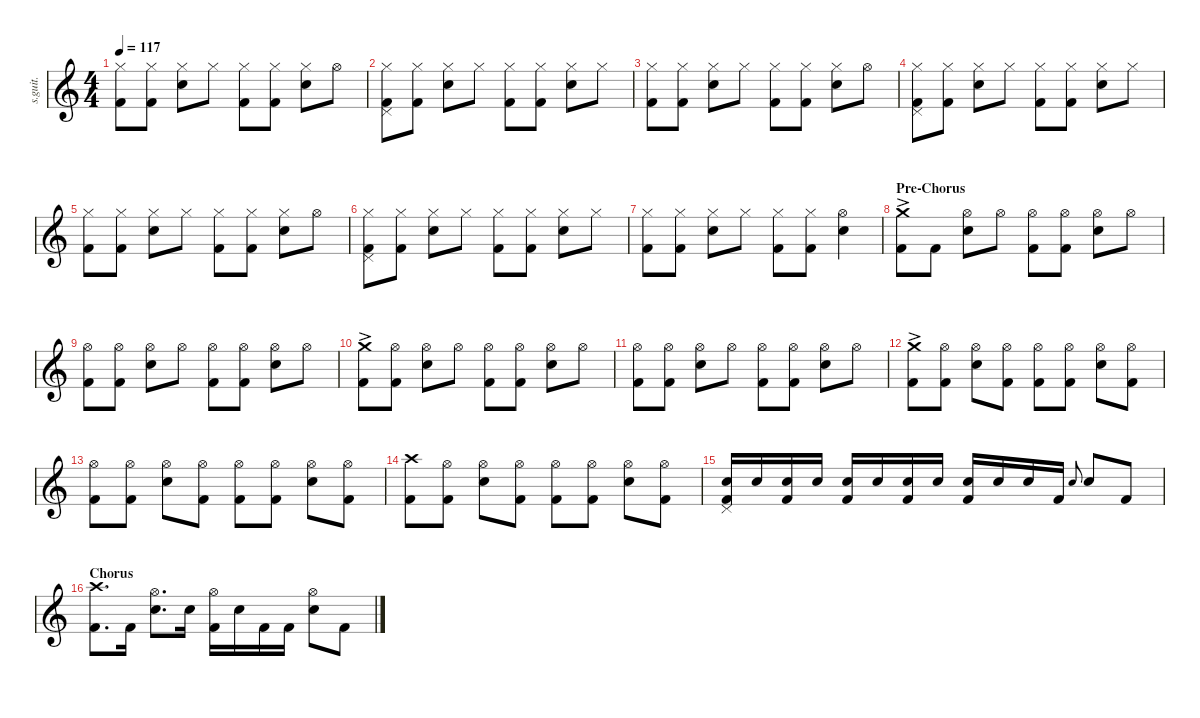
\defaultSystemsLayout 4
\hideDynamics
\bracketExtendMode nobrackets
\track ("Dave Grohl" "s.guit.") {instrument percussion}
\staff {score}
\articulation defaults
\ts (4 4)
\tempo 117
\clef g2
\ks c
("Hi-Hat (closed)" "Kick (hit) 2").8{lyrics (0 "") lyrics (1 "") lyrics (2 "") lyrics (3 "") lyrics (4 "") dy mf} ("Hi-Hat (closed)" "Kick (hit) 2").8{lyrics (0 "") lyrics (1 "") lyrics (2 "") lyrics (3 "") lyrics (4 "")} ("Hi-Hat (closed)" "Snare (hit) 2").8{lyrics (0 "") lyrics (1 "") lyrics (2 "") lyrics (3 "") lyrics (4 "")} "Hi-Hat (closed)".8{lyrics (0 "") lyrics (1 "") lyrics (2 "") lyrics (3 "") lyrics (4 "")} ("Hi-Hat (closed)" "Kick (hit) 2").8{lyrics (0 "") lyrics (1 "") lyrics (2 "") lyrics (3 "") lyrics (4 "")} ("Hi-Hat (closed)" "Kick (hit) 2").8{lyrics (0 "") lyrics (1 "") lyrics (2 "") lyrics (3 "") lyrics (4 "")} ("Hi-Hat (closed)" "Snare (hit) 2").8{lyrics (0 "") lyrics (1 "") lyrics (2 "") lyrics (3 "") lyrics (4 "")} "Hi-Hat (open)".8{lyrics (0 "") lyrics (1 "") lyrics (2 "") lyrics (3 "") lyrics (4 "")} |
("Hi-Hat (closed)" "Kick (hit) 2" "Pedal Hi-Hat (hit)").8{lyrics (0 "") lyrics (1 "") lyrics (2 "") lyrics (3 "") lyrics (4 "")} ("Hi-Hat (closed)" "Kick (hit) 2").8{lyrics (0 "") lyrics (1 "") lyrics (2 "") lyrics (3 "") lyrics (4 "")} ("Hi-Hat (closed)" "Snare (hit) 2").8{lyrics (0 "") lyrics (1 "") lyrics (2 "") lyrics (3 "") lyrics (4 "")} "Hi-Hat (closed)".8{lyrics (0 "") lyrics (1 "") lyrics (2 "") lyrics (3 "") lyrics (4 "")} ("Hi-Hat (closed)" "Kick (hit) 2").8{lyrics (0 "") lyrics (1 "") lyrics (2 "") lyrics (3 "") lyrics (4 "")} ("Hi-Hat (closed)" "Kick (hit) 2").8{lyrics (0 "") lyrics (1 "") lyrics (2 "") lyrics (3 "") lyrics (4 "")} ("Hi-Hat (closed)" "Snare (hit) 2").8{lyrics (0 "") lyrics (1 "") lyrics (2 "") lyrics (3 "") lyrics (4 "")} "Hi-Hat (closed)".8{lyrics (0 "") lyrics (1 "") lyrics (2 "") lyrics (3 "") lyrics (4 "")} |
("Hi-Hat (closed)" "Kick (hit) 2").8{lyrics (0 "") lyrics (1 "") lyrics (2 "") lyrics (3 "") lyrics (4 "")} ("Hi-Hat (closed)" "Kick (hit) 2").8{lyrics (0 "") lyrics (1 "") lyrics (2 "") lyrics (3 "") lyrics (4 "")} ("Hi-Hat (closed)" "Snare (hit) 2").8{lyrics (0 "") lyrics (1 "") lyrics (2 "") lyrics (3 "") lyrics (4 "")} "Hi-Hat (closed)".8{lyrics (0 "") lyrics (1 "") lyrics (2 "") lyrics (3 "") lyrics (4 "")} ("Hi-Hat (closed)" "Kick (hit) 2").8{lyrics (0 "") lyrics (1 "") lyrics (2 "") lyrics (3 "") lyrics (4 "")} ("Hi-Hat (closed)" "Kick (hit) 2").8{lyrics (0 "") lyrics (1 "") lyrics (2 "") lyrics (3 "") lyrics (4 "")} ("Hi-Hat (closed)" "Snare (hit) 2").8{lyrics (0 "") lyrics (1 "") lyrics (2 "") lyrics (3 "") lyrics (4 "")} "Hi-Hat (open)".8{lyrics (0 "") lyrics (1 "") lyrics (2 "") lyrics (3 "") lyrics (4 "")} |
("Hi-Hat (closed)" "Kick (hit) 2" "Pedal Hi-Hat (hit)").8{lyrics (0 "") lyrics (1 "") lyrics (2 "") lyrics (3 "") lyrics (4 "")} ("Hi-Hat (closed)" "Kick (hit) 2").8{lyrics (0 "") lyrics (1 "") lyrics (2 "") lyrics (3 "") lyrics (4 "")} ("Hi-Hat (closed)" "Snare (hit) 2").8{lyrics (0 "") lyrics (1 "") lyrics (2 "") lyrics (3 "") lyrics (4 "")} "Hi-Hat (closed)".8{lyrics (0 "") lyrics (1 "") lyrics (2 "") lyrics (3 "") lyrics (4 "")} ("Hi-Hat (closed)" "Kick (hit) 2").8{lyrics (0 "") lyrics (1 "") lyrics (2 "") lyrics (3 "") lyrics (4 "")} ("Hi-Hat (closed)" "Kick (hit) 2").8{lyrics (0 "") lyrics (1 "") lyrics (2 "") lyrics (3 "") lyrics (4 "")} ("Hi-Hat (closed)" "Snare (hit) 2").8{lyrics (0 "") lyrics (1 "") lyrics (2 "") lyrics (3 "") lyrics (4 "")} "Hi-Hat (closed)".8{lyrics (0 "") lyrics (1 "") lyrics (2 "") lyrics (3 "") lyrics (4 "")} |
("Hi-Hat (closed)" "Kick (hit) 2").8{lyrics (0 "") lyrics (1 "") lyrics (2 "") lyrics (3 "") lyrics (4 "")} ("Hi-Hat (closed)" "Kick (hit) 2").8{lyrics (0 "") lyrics (1 "") lyrics (2 "") lyrics (3 "") lyrics (4 "")} ("Hi-Hat (closed)" "Snare (hit) 2").8{lyrics (0 "") lyrics (1 "") lyrics (2 "") lyrics (3 "") lyrics (4 "")} "Hi-Hat (closed)".8{lyrics (0 "") lyrics (1 "") lyrics (2 "") lyrics (3 "") lyrics (4 "")} ("Hi-Hat (closed)" "Kick (hit) 2").8{lyrics (0 "") lyrics (1 "") lyrics (2 "") lyrics (3 "") lyrics (4 "")} ("Hi-Hat (closed)" "Kick (hit) 2").8{lyrics (0 "") lyrics (1 "") lyrics (2 "") lyrics (3 "") lyrics (4 "")} ("Hi-Hat (closed)" "Snare (hit) 2").8{lyrics (0 "") lyrics (1 "") lyrics (2 "") lyrics (3 "") lyrics (4 "")} "Hi-Hat (open)".8{lyrics (0 "") lyrics (1 "") lyrics (2 "") lyrics (3 "") lyrics (4 "")} |
("Hi-Hat (closed)" "Kick (hit) 2" "Pedal Hi-Hat (hit)").8{lyrics (0 "") lyrics (1 "") lyrics (2 "") lyrics (3 "") lyrics (4 "")} ("Hi-Hat (closed)" "Kick (hit) 2").8{lyrics (0 "") lyrics (1 "") lyrics (2 "") lyrics (3 "") lyrics (4 "")} ("Hi-Hat (closed)" "Snare (hit) 2").8{lyrics (0 "") lyrics (1 "") lyrics (2 "") lyrics (3 "") lyrics (4 "")} "Hi-Hat (closed)".8{lyrics (0 "") lyrics (1 "") lyrics (2 "") lyrics (3 "") lyrics (4 "")} ("Hi-Hat (closed)" "Kick (hit) 2").8{lyrics (0 "") lyrics (1 "") lyrics (2 "") lyrics (3 "") lyrics (4 "")} ("Hi-Hat (closed)" "Kick (hit) 2").8{lyrics (0 "") lyrics (1 "") lyrics (2 "") lyrics (3 "") lyrics (4 "")} ("Hi-Hat (closed)" "Snare (hit) 2").8{lyrics (0 "") lyrics (1 "") lyrics (2 "") lyrics (3 "") lyrics (4 "")} "Hi-Hat (closed)".8{lyrics (0 "") lyrics (1 "") lyrics (2 "") lyrics (3 "") lyrics (4 "")} |
("Hi-Hat (closed)" "Kick (hit) 2").8{lyrics (0 "") lyrics (1 "") lyrics (2 "") lyrics (3 "") lyrics (4 "")} ("Hi-Hat (closed)" "Kick (hit) 2").8{lyrics (0 "") lyrics (1 "") lyrics (2 "") lyrics (3 "") lyrics (4 "")} ("Hi-Hat (closed)" "Snare (hit) 2").8{lyrics (0 "") lyrics (1 "") lyrics (2 "") lyrics (3 "") lyrics (4 "")} "Hi-Hat (closed)".8{lyrics (0 "") lyrics (1 "") lyrics (2 "") lyrics (3 "") lyrics (4 "")} ("Hi-Hat (closed)" "Kick (hit) 2").8{lyrics (0 "") lyrics (1 "") lyrics (2 "") lyrics (3 "") lyrics (4 "")} ("Hi-Hat (closed)" "Kick (hit) 2").8{lyrics (0 "") lyrics (1 "") lyrics (2 "") lyrics (3 "") lyrics (4 "")} ("Hi-Hat (open)" "Snare (hit) 2").4{lyrics (0 "") lyrics (1 "") lyrics (2 "") lyrics (3 "") lyrics (4 "")} |
\section ("" "Pre-Chorus")
("Crash medium (hit)"{ac} "Kick (hit) 2").8{lyrics (0 "") lyrics (1 "") lyrics (2 "") lyrics (3 "") lyrics (4 "") dy f} "Kick (hit) 2".8{lyrics (0 "") lyrics (1 "") lyrics (2 "") lyrics (3 "") lyrics (4 "")} ("Hi-Hat (open)" "Snare (hit) 2").8{lyrics (0 "") lyrics (1 "") lyrics (2 "") lyrics (3 "") lyrics (4 "")} "Hi-Hat (open)".8{lyrics (0 "") lyrics (1 "") lyrics (2 "") lyrics (3 "") lyrics (4 "")} ("Hi-Hat (open)" "Kick (hit) 2").8{lyrics (0 "") lyrics (1 "") lyrics (2 "") lyrics (3 "") lyrics (4 "")} ("Hi-Hat (open)" "Kick (hit) 2").8{lyrics (0 "") lyrics (1 "") lyrics (2 "") lyrics (3 "") lyrics (4 "")} ("Hi-Hat (open)" "Snare (hit) 2").8{lyrics (0 "") lyrics (1 "") lyrics (2 "") lyrics (3 "") lyrics (4 "")} "Hi-Hat (open)".8{lyrics (0 "") lyrics (1 "") lyrics (2 "") lyrics (3 "") lyrics (4 "")} |
("Hi-Hat (open)" "Kick (hit) 2").8{lyrics (0 "") lyrics (1 "") lyrics (2 "") lyrics (3 "") lyrics (4 "")} ("Hi-Hat (open)" "Kick (hit) 2").8{lyrics (0 "") lyrics (1 "") lyrics (2 "") lyrics (3 "") lyrics (4 "")} ("Hi-Hat (open)" "Snare (hit) 2").8{lyrics (0 "") lyrics (1 "") lyrics (2 "") lyrics (3 "") lyrics (4 "")} "Hi-Hat (open)".8{lyrics (0 "") lyrics (1 "") lyrics (2 "") lyrics (3 "") lyrics (4 "")} ("Hi-Hat (open)" "Kick (hit) 2").8{lyrics (0 "") lyrics (1 "") lyrics (2 "") lyrics (3 "") lyrics (4 "")} ("Hi-Hat (open)" "Kick (hit) 2").8{lyrics (0 "") lyrics (1 "") lyrics (2 "") lyrics (3 "") lyrics (4 "")} ("Hi-Hat (open)" "Snare (hit) 2").8{lyrics (0 "") lyrics (1 "") lyrics (2 "") lyrics (3 "") lyrics (4 "")} "Hi-Hat (open)".8{lyrics (0 "") lyrics (1 "") lyrics (2 "") lyrics (3 "") lyrics (4 "")} |
("Crash medium (hit)"{ac} "Kick (hit) 2").8{lyrics (0 "") lyrics (1 "") lyrics (2 "") lyrics (3 "") lyrics (4 "")} ("Hi-Hat (open)" "Kick (hit) 2").8{lyrics (0 "") lyrics (1 "") lyrics (2 "") lyrics (3 "") lyrics (4 "")} ("Hi-Hat (open)" "Snare (hit) 2").8{lyrics (0 "") lyrics (1 "") lyrics (2 "") lyrics (3 "") lyrics (4 "")} "Hi-Hat (open)".8{lyrics (0 "") lyrics (1 "") lyrics (2 "") lyrics (3 "") lyrics (4 "")} ("Hi-Hat (open)" "Kick (hit) 2").8{lyrics (0 "") lyrics (1 "") lyrics (2 "") lyrics (3 "") lyrics (4 "")} ("Hi-Hat (open)" "Kick (hit) 2").8{lyrics (0 "") lyrics (1 "") lyrics (2 "") lyrics (3 "") lyrics (4 "")} ("Hi-Hat (open)" "Snare (hit) 2").8{lyrics (0 "") lyrics (1 "") lyrics (2 "") lyrics (3 "") lyrics (4 "")} "Hi-Hat (open)".8{lyrics (0 "") lyrics (1 "") lyrics (2 "") lyrics (3 "") lyrics (4 "")} |
("Hi-Hat (open)" "Kick (hit) 2").8{lyrics (0 "") lyrics (1 "") lyrics (2 "") lyrics (3 "") lyrics (4 "")} ("Hi-Hat (open)" "Kick (hit) 2").8{lyrics (0 "") lyrics (1 "") lyrics (2 "") lyrics (3 "") lyrics (4 "")} ("Hi-Hat (open)" "Snare (hit) 2").8{lyrics (0 "") lyrics (1 "") lyrics (2 "") lyrics (3 "") lyrics (4 "")} "Hi-Hat (open)".8{lyrics (0 "") lyrics (1 "") lyrics (2 "") lyrics (3 "") lyrics (4 "")} ("Hi-Hat (open)" "Kick (hit) 2").8{lyrics (0 "") lyrics (1 "") lyrics (2 "") lyrics (3 "") lyrics (4 "")} ("Hi-Hat (open)" "Kick (hit) 2").8{lyrics (0 "") lyrics (1 "") lyrics (2 "") lyrics (3 "") lyrics (4 "")} ("Hi-Hat (open)" "Snare (hit) 2").8{lyrics (0 "") lyrics (1 "") lyrics (2 "") lyrics (3 "") lyrics (4 "")} "Hi-Hat (open)".8{lyrics (0 "") lyrics (1 "") lyrics (2 "") lyrics (3 "") lyrics (4 "")} |
("Crash medium (hit)"{ac} "Kick (hit) 2").8{lyrics (0 "") lyrics (1 "") lyrics (2 "") lyrics (3 "") lyrics (4 "")} ("Hi-Hat (open)" "Kick (hit) 2").8{lyrics (0 "") lyrics (1 "") lyrics (2 "") lyrics (3 "") lyrics (4 "")} ("Hi-Hat (open)" "Snare (hit) 2").8{lyrics (0 "") lyrics (1 "") lyrics (2 "") lyrics (3 "") lyrics (4 "")} ("Hi-Hat (open)" "Kick (hit) 2").8{lyrics (0 "") lyrics (1 "") lyrics (2 "") lyrics (3 "") lyrics (4 "")} ("Hi-Hat (open)" "Kick (hit) 2").8{lyrics (0 "") lyrics (1 "") lyrics (2 "") lyrics (3 "") lyrics (4 "")} ("Hi-Hat (open)" "Kick (hit) 2").8{lyrics (0 "") lyrics (1 "") lyrics (2 "") lyrics (3 "") lyrics (4 "")} ("Hi-Hat (open)" "Snare (hit) 2").8{lyrics (0 "") lyrics (1 "") lyrics (2 "") lyrics (3 "") lyrics (4 "")} ("Hi-Hat (open)" "Kick (hit) 2").8{lyrics (0 "") lyrics (1 "") lyrics (2 "") lyrics (3 "") lyrics (4 "")} |
("Hi-Hat (open)" "Kick (hit) 2").8{lyrics (0 "") lyrics (1 "") lyrics (2 "") lyrics (3 "") lyrics (4 "")} ("Hi-Hat (open)" "Kick (hit) 2").8{lyrics (0 "") lyrics (1 "") lyrics (2 "") lyrics (3 "") lyrics (4 "")} ("Hi-Hat (open)" "Snare (hit) 2").8{lyrics (0 "") lyrics (1 "") lyrics (2 "") lyrics (3 "") lyrics (4 "")} ("Hi-Hat (open)" "Kick (hit) 2").8{lyrics (0 "") lyrics (1 "") lyrics (2 "") lyrics (3 "") lyrics (4 "")} ("Hi-Hat (open)" "Kick (hit) 2").8{lyrics (0 "") lyrics (1 "") lyrics (2 "") lyrics (3 "") lyrics (4 "")} ("Hi-Hat (open)" "Kick (hit) 2").8{lyrics (0 "") lyrics (1 "") lyrics (2 "") lyrics (3 "") lyrics (4 "")} ("Hi-Hat (open)" "Snare (hit) 2").8{lyrics (0 "") lyrics (1 "") lyrics (2 "") lyrics (3 "") lyrics (4 "")} ("Hi-Hat (open)" "Kick (hit) 2").8{lyrics (0 "") lyrics (1 "") lyrics (2 "") lyrics (3 "") lyrics (4 "")} |
("Kick (hit) 2" "Crash high (hit)").8{lyrics (0 "") lyrics (1 "") lyrics (2 "") lyrics (3 "") lyrics (4 "")} ("Hi-Hat (open)" "Kick (hit) 2").8{lyrics (0 "") lyrics (1 "") lyrics (2 "") lyrics (3 "") lyrics (4 "")} ("Hi-Hat (open)" "Snare (hit) 2").8{lyrics (0 "") lyrics (1 "") lyrics (2 "") lyrics (3 "") lyrics (4 "")} ("Hi-Hat (open)" "Kick (hit) 2").8{lyrics (0 "") lyrics (1 "") lyrics (2 "") lyrics (3 "") lyrics (4 "")} ("Hi-Hat (open)" "Kick (hit) 2").8{lyrics (0 "") lyrics (1 "") lyrics (2 "") lyrics (3 "") lyrics (4 "")} ("Hi-Hat (open)" "Kick (hit) 2").8{lyrics (0 "") lyrics (1 "") lyrics (2 "") lyrics (3 "") lyrics (4 "")} ("Hi-Hat (open)" "Snare (hit) 2").8{lyrics (0 "") lyrics (1 "") lyrics (2 "") lyrics (3 "") lyrics (4 "")} ("Hi-Hat (open)" "Kick (hit) 2").8{lyrics (0 "") lyrics (1 "") lyrics (2 "") lyrics (3 "") lyrics (4 "")} |
("Snare (hit) 2" "Kick (hit) 2" "Pedal Hi-Hat (hit)").16{lyrics (0 "") lyrics (1 "") lyrics (2 "") lyrics (3 "") lyrics (4 "")} "Snare (hit) 2".16{lyrics (0 "") lyrics (1 "") lyrics (2 "") lyrics (3 "") lyrics (4 "")} ("Snare (hit) 2" "Kick (hit) 2").16{lyrics (0 "") lyrics (1 "") lyrics (2 "") lyrics (3 "") lyrics (4 "")} "Snare (hit) 2".16{lyrics (0 "") lyrics (1 "") lyrics (2 "") lyrics (3 "") lyrics (4 "")} ("Snare (hit) 2" "Kick (hit) 2").16{lyrics (0 "") lyrics (1 "") lyrics (2 "") lyrics (3 "") lyrics (4 "")} "Snare (hit) 2".16{lyrics (0 "") lyrics (1 "") lyrics (2 "") lyrics (3 "") lyrics (4 "")} ("Snare (hit) 2" "Kick (hit) 2").16{lyrics (0 "") lyrics (1 "") lyrics (2 "") lyrics (3 "") lyrics (4 "")} "Snare (hit) 2".16{lyrics (0 "") lyrics (1 "") lyrics (2 "") lyrics (3 "") lyrics (4 "")} ("Snare (hit) 2" "Kick (hit) 2").16{lyrics (0 "") lyrics (1 "") lyrics (2 "") lyrics (3 "") lyrics (4 "")} "Snare (hit) 2".16{lyrics (0 "") lyrics (1 "") lyrics (2 "") lyrics (3 "") lyrics (4 "")} "Snare (hit) 2".16{lyrics (0 "") lyrics (1 "") lyrics (2 "") lyrics (3 "") lyrics (4 "")} "Kick (hit) 2".16{lyrics (0 "") lyrics (1 "") lyrics (2 "") lyrics (3 "") lyrics (4 "")} "Snare (hit) 2".8{lyrics (0 "") lyrics (1 "") lyrics (2 "") lyrics (3 "") lyrics (4 "") gr onbeat} "Snare (hit) 2".8{lyrics (0 "") lyrics (1 "") lyrics (2 "") lyrics (3 "") lyrics (4 "")} "Kick (hit) 2".8{lyrics (0 "") lyrics (1 "") lyrics (2 "") lyrics (3 "") lyrics (4 "")} |
\section ("" "Chorus")
("Kick (hit) 2" "Crash high (hit)").8{d lyrics (0 "") lyrics (1 "") lyrics (2 "") lyrics (3 "") lyrics (4 "")} "Kick (hit) 2".16{lyrics (0 "") lyrics (1 "") lyrics (2 "") lyrics (3 "") lyrics (4 "")} ("Hi-Hat (open)" "Snare (hit) 2").8{d lyrics (0 "") lyrics (1 "") lyrics (2 "") lyrics (3 "") lyrics (4 "")} "Snare (hit) 2".16{lyrics (0 "") lyrics (1 "") lyrics (2 "") lyrics (3 "") lyrics (4 "")} ("Hi-Hat (open)" "Kick (hit) 2").16{lyrics (0 "") lyrics (1 "") lyrics (2 "") lyrics (3 "") lyrics (4 "")} "Snare (hit) 2".16{lyrics (0 "") lyrics (1 "") lyrics (2 "") lyrics (3 "") lyrics (4 "")} "Kick (hit) 2".16{lyrics (0 "") lyrics (1 "") lyrics (2 "") lyrics (3 "") lyrics (4 "")} "Kick (hit) 2".16{lyrics (0 "") lyrics (1 "") lyrics (2 "") lyrics (3 "") lyrics (4 "")} ("Hi-Hat (open)" "Snare (hit) 2").8{lyrics (0 "") lyrics (1 "") lyrics (2 "") lyrics (3 "") lyrics (4 "")} "Kick (hit) 2".8{lyrics (0 "") lyrics (1 "") lyrics (2 "") lyrics (3 "") lyrics (4 "")}
